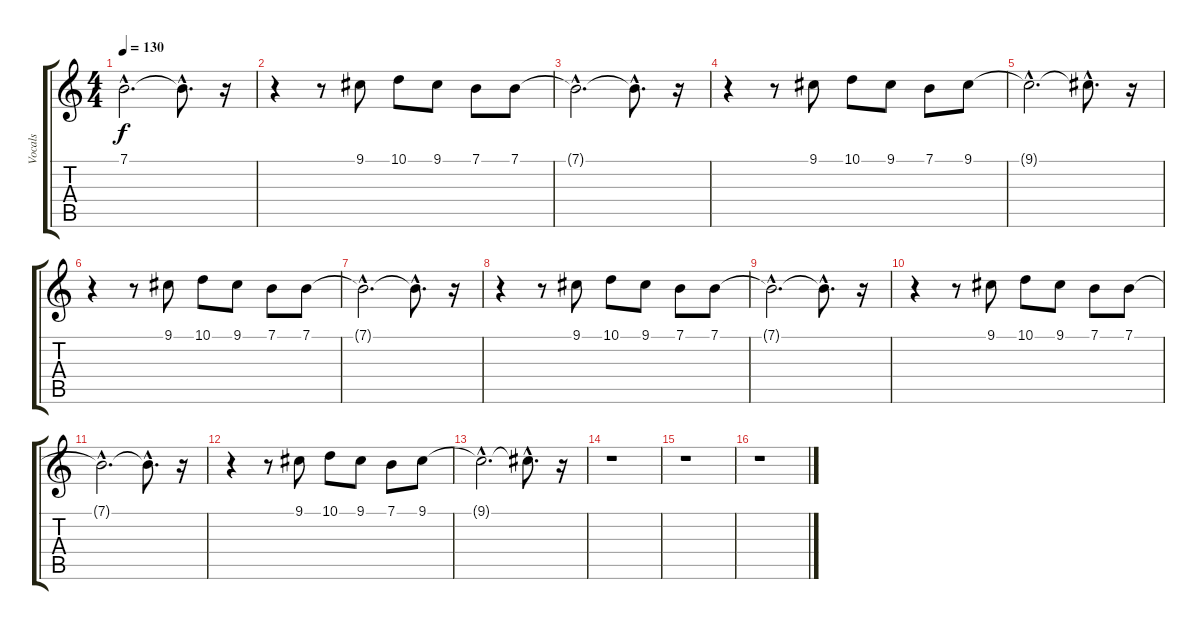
\track ("Vocals" "Vocals") {instrument choiraahs}
\staff {score tabs}
\tuning (E4 B3 G3 D3 A2 E2) {hide}
\ts (4 4)
\tempo 130
\clef g2
\ks c
7.1{hac t}.2{d dy f} 7.1{hac t}.8{d} r.16 |
r.4 r.8 9.1.8 10.1.8 9.1.8 7.1.8 7.1.8 |
7.1{hac t}.2{d} 7.1{hac t}.8{d} r.16 |
r.4 r.8 9.1.8 10.1.8 9.1.8 7.1.8 9.1.8 |
9.1{hac t}.2{d} 9.1{hac t}.8{d} r.16 |
r.4 r.8 9.1.8 10.1.8 9.1.8 7.1.8 7.1.8 |
7.1{hac t}.2{d} 7.1{hac t}.8{d} r.16 |
r.4 r.8 9.1.8 10.1.8 9.1.8 7.1.8 7.1.8 |
7.1{hac t}.2{d} 7.1{hac t}.8{d} r.16 |
r.4 r.8 9.1.8 10.1.8 9.1.8 7.1.8 7.1.8 |
7.1{hac t}.2{d} 7.1{hac t}.8{d} r.16 |
r.4 r.8 9.1.8 10.1.8 9.1.8 7.1.8 9.1.8 |
9.1{hac t}.2{d} 9.1{hac t}.8{d} r.16 |
r.1 |
r.1 |
r.1
